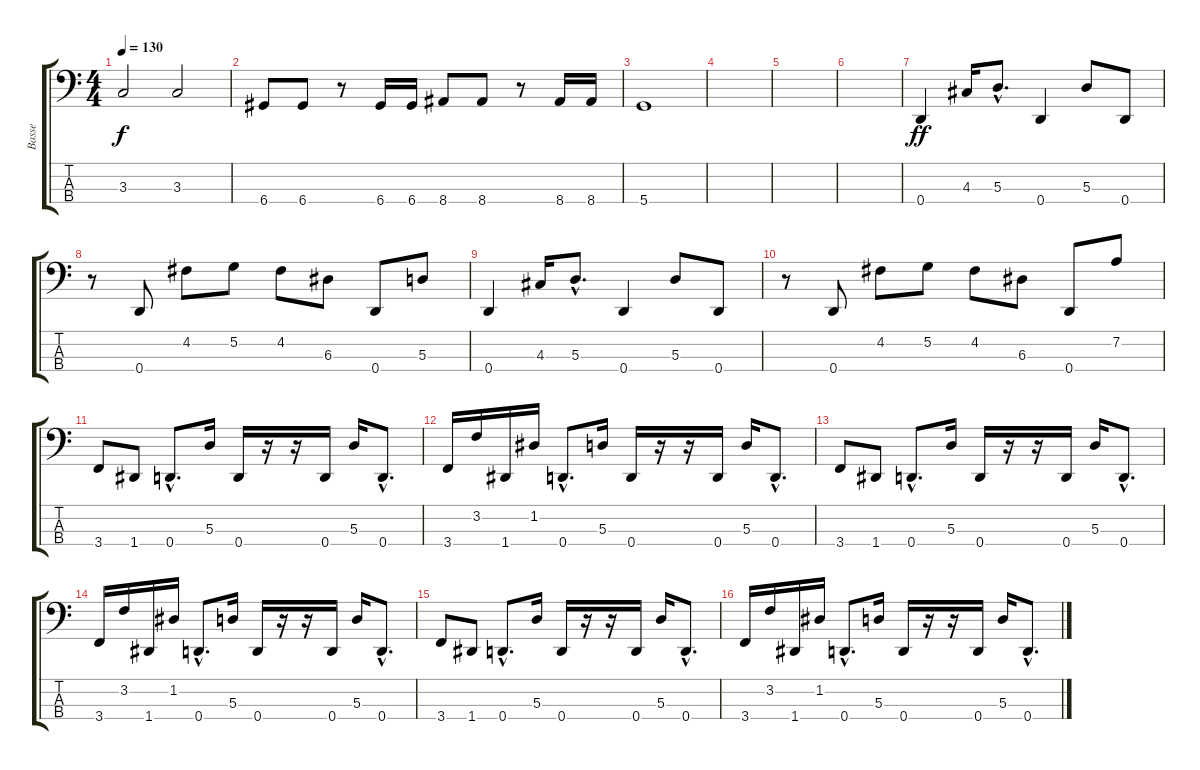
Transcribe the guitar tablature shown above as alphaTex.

\track ("Basse" "Basse") {instrument slapbass2}
\staff {score tabs}
\tuning (G2 D2 A1 D1) {hide}
\ts (4 4)
\tempo 130
\clef f4
\ks c
3.3.2{dy f} 3.3.2 |
6.4.8 6.4.8 r.8 6.4.16 6.4.16 8.4.8 8.4.8 r.8 8.4.16 8.4.16 |
5.4.1 |
|
|
|
0.4.4{dy ff} 4.3.16 5.3{hac}.8{d} 0.4.4 5.3.8 0.4.8 |
r.8 0.4.8 4.2.8 5.2.8 4.2.8 6.3.8 0.4.8 5.3.8 |
0.4.4 4.3.16 5.3{hac}.8{d} 0.4.4 5.3.8 0.4.8 |
r.8 0.4.8 4.2.8 5.2.8 4.2.8 6.3.8 0.4.8 7.2.8 |
3.4.8 1.4.8 0.4{hac}.8{d} 5.3.16 0.4.16 r.16 r.16 0.4.16 5.3.16 0.4{hac}.8{d} |
3.4.16 3.2.16 1.4.16 1.2.16 0.4{hac}.8{d} 5.3.16 0.4.16 r.16 r.16 0.4.16 5.3.16 0.4{hac}.8{d} |
3.4.8 1.4.8 0.4{hac}.8{d} 5.3.16 0.4.16 r.16 r.16 0.4.16 5.3.16 0.4{hac}.8{d} |
3.4.16 3.2.16 1.4.16 1.2.16 0.4{hac}.8{d} 5.3.16 0.4.16 r.16 r.16 0.4.16 5.3.16 0.4{hac}.8{d} |
3.4.8 1.4.8 0.4{hac}.8{d} 5.3.16 0.4.16 r.16 r.16 0.4.16 5.3.16 0.4{hac}.8{d} |
3.4.16 3.2.16 1.4.16 1.2.16 0.4{hac}.8{d} 5.3.16 0.4.16 r.16 r.16 0.4.16 5.3.16 0.4{hac}.8{d}
